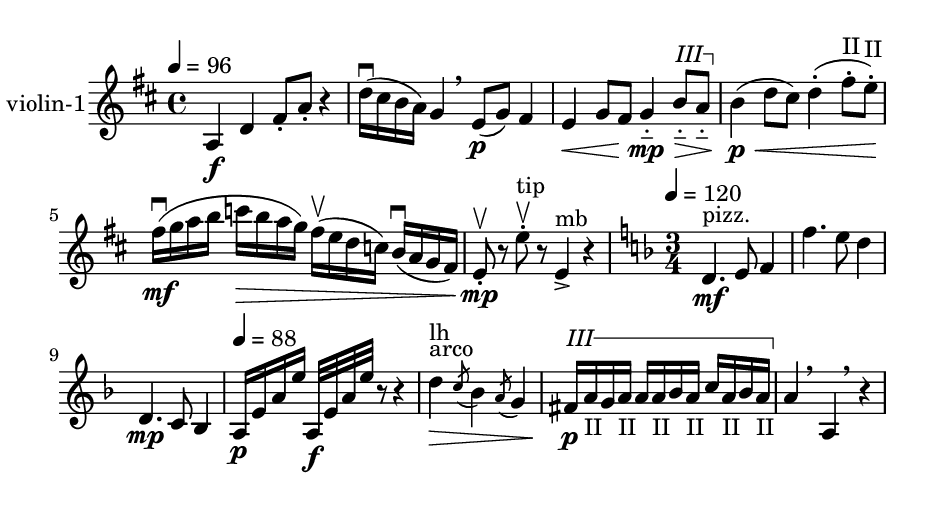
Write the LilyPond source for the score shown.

\version "2.14.0"

\version "2.13.57"

st =
#(define-music-function
  (parser location text)
  (string?)
#{
  \override TextSpanner #'style = #'line
  \override TextSpanner #'(bound-details right padding) = #-1
  \override TextSpanner #'(bound-details left stencil-align-dir-y)
=
    #CENTER
  \override TextSpanner #'(bound-details right text) =
    \markup { \draw-line #'(0 . -1) }
  \override TextSpanner #'(bound-details left text) = $text
#})



\include "reduce-whitespace.ly"

violinone = \relative c' {
  \key d \major
  \tempo 4 = 96

  a4\f d fis8-. a-. r4
  d16(\downbow cis b a) g4 \breathe e8\p( g) fis4

  e4\< g8 fis g4-_\mp\>
    \st "III"
    b8-_\startTextSpan a-_\stopTextSpan
    b4\p\<( d8 cis) d4(-. fis8-.^"II" e-.^"II")
  fis16(\mf\downbow g a b c\> b a g) fis(\upbow e d c) b(\downbow a g fis)
  e8-.\mp\upbow r e'-.\upbow^"tip" r e,4->^"mb" r4

  \key d \minor
  \time 3/4
  \tempo 4 = 120
  d4.\mf^"pizz." e8 f4
  f'4. e8 d4
  d,4.\mp c8 bes4
  \tempo 4 = 88
  a16\p e' a e' a,,32\f e' a e' r8 r4
  d4^"arco"^"lh"\> \acciaccatura { c8 } bes4 \acciaccatura { a8 } g4
  \st "III"
  fis16\p\startTextSpan a_"II" g a_"II" a a_"II" bes a_"II"
    c a_"II" bes a_"II"\stopTextSpan
  a4\breathe a,\breathe r4
}

\score {
  <<
    \new Staff {
      \set Staff.instrumentName = "violin-1"
      \set Staff.midiInstrument = "violin"
      \violinone
    }
   >>
  \layout{}
  \midi{}
}

